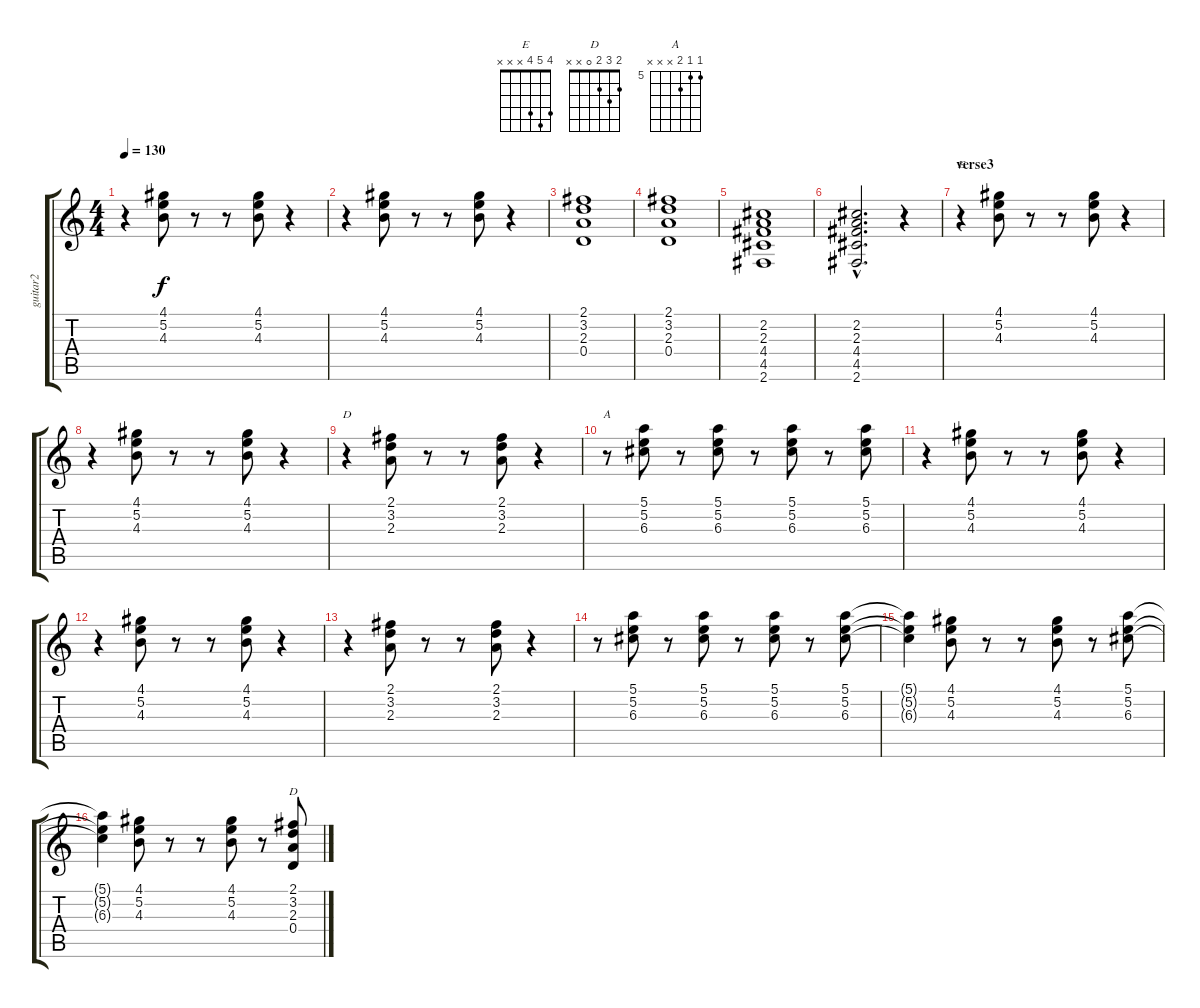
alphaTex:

\track ("guitar2" "guitar2") {instrument overdrivenguitar}
\staff {score tabs}
\tuning (E4 B3 G3 D3 A2 E2) {hide}
\chord ("E" 4 5 4 x x x)
\chord ("D" 2 3 2 x x x)
\chord ("A" 5 5 6 x x x) {firstfret 5}
\chord ("D" 2 3 2 0 x x)
\ts (4 4)
\tempo 130
\clef g2
\ks c
r.4{dy f} (4.1 5.2 4.3).8 r.8 r.8 (4.1 5.2 4.3).8 r.4 |
r.4 (4.1 5.2 4.3).8 r.8 r.8 (4.1 5.2 4.3).8 r.4 |
(2.1 3.2 2.3 0.4).1 |
(2.1 3.2 2.3 0.4).1 |
(2.2 2.3 4.4 4.5 2.6).1 |
(2.2{hac} 2.3{hac} 4.4{hac} 4.5{hac} 2.6{hac}).2{d} r.4 |
\section ("" "verse3")
r.4{ch "E"} (4.1 5.2 4.3).8 r.8 r.8 (4.1 5.2 4.3).8 r.4 |
r.4 (4.1 5.2 4.3).8 r.8 r.8 (4.1 5.2 4.3).8 r.4 |
r.4{ch "D"} (2.1 3.2 2.3).8 r.8 r.8 (2.1 3.2 2.3).8 r.4 |
r.8{ch "A"} (5.1 5.2 6.3).8 r.8 (5.1 5.2 6.3).8 r.8 (5.1 5.2 6.3).8 r.8 (5.1 5.2 6.3).8 |
r.4 (4.1 5.2 4.3).8 r.8 r.8 (4.1 5.2 4.3).8 r.4 |
r.4 (4.1 5.2 4.3).8 r.8 r.8 (4.1 5.2 4.3).8 r.4 |
r.4 (2.1 3.2 2.3).8 r.8 r.8 (2.1 3.2 2.3).8 r.4 |
r.8 (5.1 5.2 6.3).8 r.8 (5.1 5.2 6.3).8 r.8 (5.1 5.2 6.3).8 r.8 (5.1 5.2 6.3).8 |
(5.1{t} 5.2{t} 6.3{t}).4 (4.1 5.2 4.3).8 r.8 r.8 (4.1 5.2 4.3).8 r.8 (5.1 5.2 6.3).8 |
(5.1{t} 5.2{t} 6.3{t}).4 (4.1 5.2 4.3).8 r.8 r.8 (4.1 5.2 4.3).8 r.8 (2.1 3.2 2.3 0.4).8{ch "D"}
